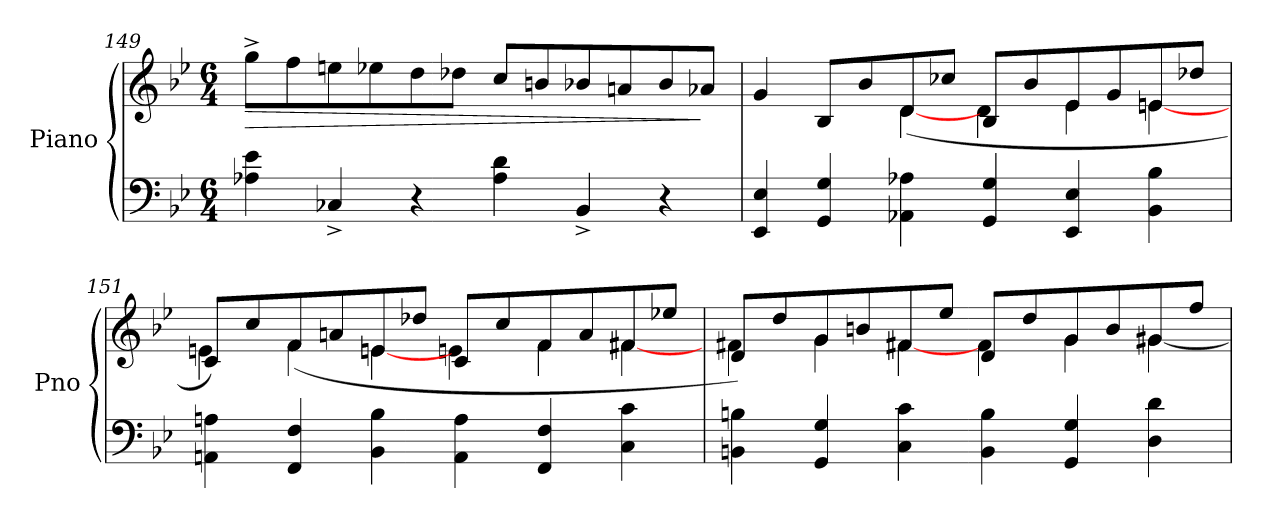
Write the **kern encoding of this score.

**kern	**kern	**dynam
*part1	*part1	*part1
*staff2	*staff1	*staff1/2
*I"Piano	*	*
*I'Pno	*	*
*clefF4	*clefG2	*
*k[b-e-]	*k[b-e-]	*
*B-:	*B-:	*
*M6/4	*M6/4	*
=149	=149	=149
!	!	!LO:HP:b
4A-X\ 4e-\	8gg^>\L	>
.	8ff\	.
4C-X^</	8een\	.
.	8ee-X\	.
4r	8dd\	.
.	8dd-X\J	.
4A-\ 4d\	8cc/L	.
.	8bn/	.
4BB-^</	8b-X/	.
.	8an/	.
4r	8b-/	.
.	8a-X/J	]
=150	=150	=150
*	*^	*
4EE-/ 4E-/	4g/	2ryy	.
4GG/ 4G/	8B-/L	.	.
.	8b-/	.	.
4AA-X\ 4A-X\	8d/	(<[<4d\	.
.	8cc-X/J	.	.
4GG/ 4G/	8B-/L	4d\	.
.	8b-/	.	.
4EE-/ 4E-/	8e-/	4e-\	.
.	8g/	.	.
4BB-\ 4B-\	8en/	[<4en\	.
.	8dd-X/J	.	.
!!LO:LB:g=z	!!
=151	=151	=151	=151
4AAn\ 4An\	8c/L)	4e\	.
.	8cc/	.	.
4FF/ 4F/	8f/	(<4f\	.
.	8an/	.	.
4BB-\ 4B-\	8en/	[<4en\	.
.	8dd-X/J	.	.
4AA\ 4A\	8c/L	4en\	.
.	8cc/	.	.
4FF/ 4F/	8f/	4f\	.
.	8a/	.	.
4C\ 4c\	8f#X/	[<4f#X\	.
.	8ee-X/J	.	.
=152	=152	=152	=152
4BBn\ 4Bn\	8d/L)	4f#\	.
.	8dd/	.	.
4GG/ 4G/	8g/	4g\	.
.	8bn/	.	.
4C\ 4c\	8f#X/	[<4f#X\	.
.	8ee-/J	.	.
4BB\ 4B\	8d/L	4f#\	.
.	8dd/	.	.
4GG/ 4G/	8g/	4g\	.
.	8b/	.	.
4D\ 4d\	8g#X/	[<4g#X\	.
.	8ff/J	.	.
*	*v	*v	*
=	=	=
*-	*-	*-
